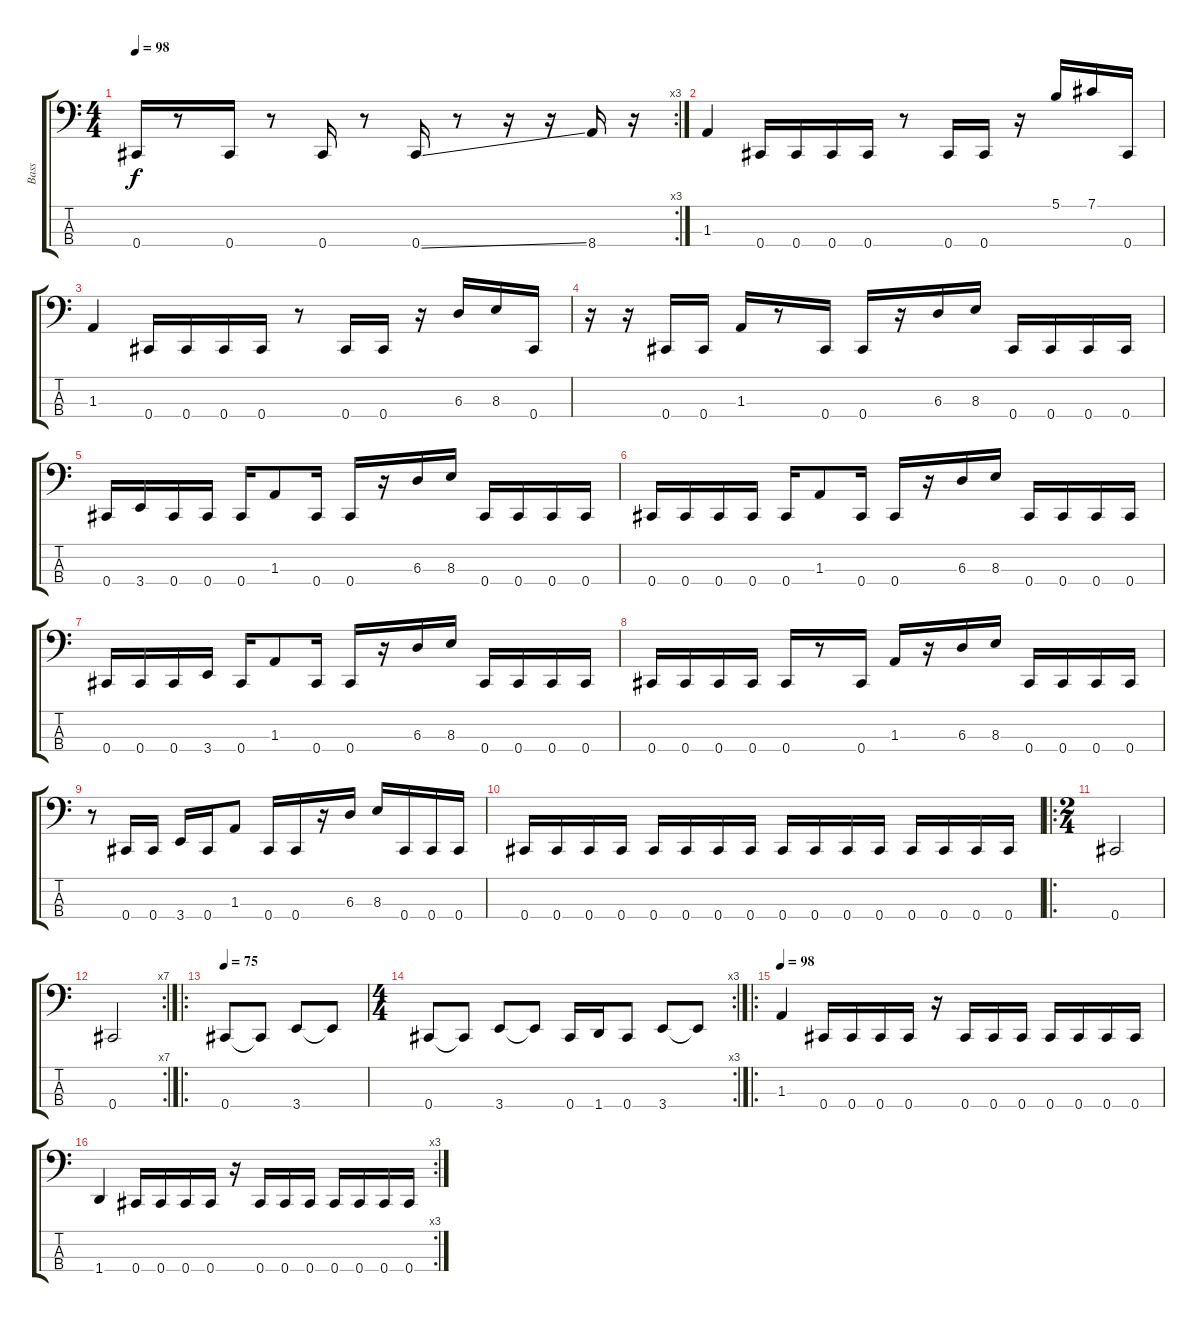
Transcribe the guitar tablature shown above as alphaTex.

\track ("Bass" "Bass") {instrument electricbassfinger}
\staff {score tabs}
\tuning (Gb2 Db2 Ab1 Db1) {hide}
\rc 3
\ts (4 4)
\tempo 98
\clef f4
\ks c
0.4.16{dy f} r.8 0.4.16 r.8 0.4.16 r.8 0.4{ss}.16 r.8 r.16 r.16 8.4.16 r.16 |
1.3.4 0.4.16 0.4.16 0.4.16 0.4.16 r.8 0.4.16 0.4.16 r.16 5.1.16 7.1.16 0.4.16 |
1.3.4 0.4.16 0.4.16 0.4.16 0.4.16 r.8 0.4.16 0.4.16 r.16 6.3.16 8.3.16 0.4.16 |
r.16 r.16 0.4.16 0.4.16 1.3.16 r.8 0.4.16 0.4.16 r.16 6.3.16 8.3.16 0.4.16 0.4.16 0.4.16 0.4.16 |
0.4.16 3.4.16 0.4.16 0.4.16 0.4.16 1.3.8 0.4.16 0.4.16 r.16 6.3.16 8.3.16 0.4.16 0.4.16 0.4.16 0.4.16 |
0.4.16 0.4.16 0.4.16 0.4.16 0.4.16 1.3.8 0.4.16 0.4.16 r.16 6.3.16 8.3.16 0.4.16 0.4.16 0.4.16 0.4.16 |
0.4.16 0.4.16 0.4.16 3.4.16 0.4.16 1.3.8 0.4.16 0.4.16 r.16 6.3.16 8.3.16 0.4.16 0.4.16 0.4.16 0.4.16 |
0.4.16 0.4.16 0.4.16 0.4.16 0.4.16 r.8 0.4.16 1.3.16 r.16 6.3.16 8.3.16 0.4.16 0.4.16 0.4.16 0.4.16 |
r.8 0.4.16 0.4.16 3.4.16 0.4.16 1.3.8 0.4.16 0.4.16 r.16 6.3.16 8.3.16 0.4.16 0.4.16 0.4.16 |
0.4.16 0.4.16 0.4.16 0.4.16 0.4.16 0.4.16 0.4.16 0.4.16 0.4.16 0.4.16 0.4.16 0.4.16 0.4.16 0.4.16 0.4.16 0.4.16 |
\ro
\ts (2 4)
0.4.2 |
\rc 7
0.4.2 |
\ro
\tempo 75
0.4.8 0.4{t}.8 3.4.8 3.4{t}.8 |
\rc 3
\ts (4 4)
0.4.8 0.4{t}.8 3.4.8 3.4{t}.8 0.4.16 1.4.16 0.4.8 3.4.8 3.4{t}.8 |
\ro
\tempo 98
1.3.4 0.4.16 0.4.16 0.4.16 0.4.16 r.16 0.4.16 0.4.16 0.4.16 0.4.16 0.4.16 0.4.16 0.4.16 |
\rc 3
1.4.4 0.4.16 0.4.16 0.4.16 0.4.16 r.16 0.4.16 0.4.16 0.4.16 0.4.16 0.4.16 0.4.16 0.4.16
